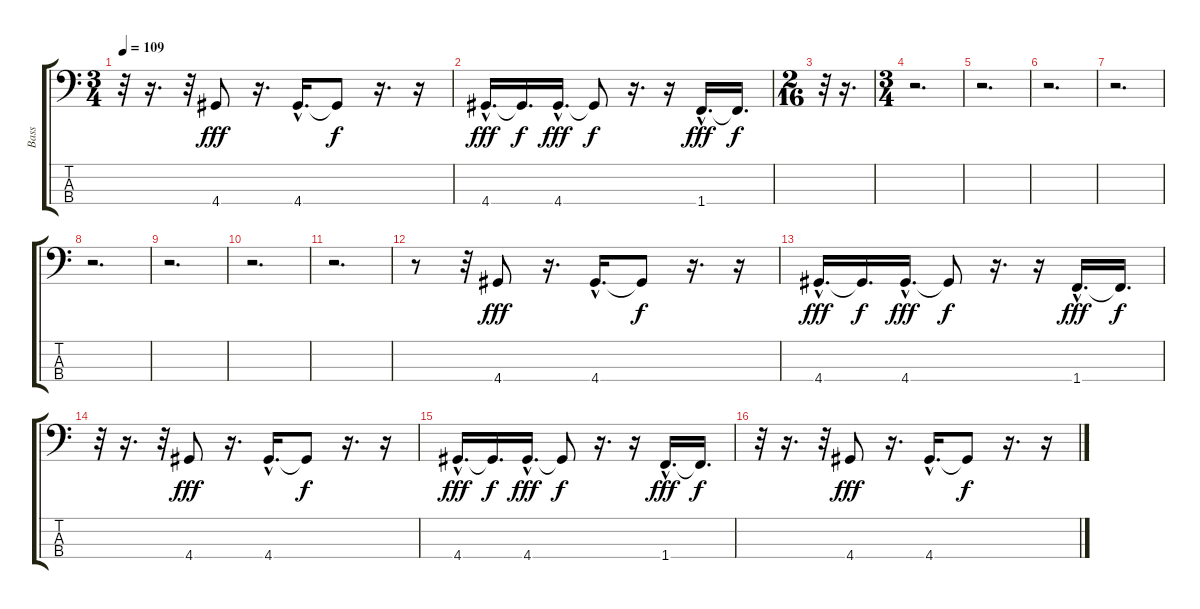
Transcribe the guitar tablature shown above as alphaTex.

\track ("Bass" "Bass") {instrument electricbasspick}
\staff {score tabs}
\tuning (G2 D2 A1 E1) {hide}
\ts (3 4)
\tempo 109
\clef f4
\ks c
r.32{dy f} r.16{d} r.32 4.4.8{dy fff} r.16{d} 4.4{hac}.16{d} 4.4{t}.8{dy f} r.16{d} r.16 |
4.4{hac}.16{d dy fff} 4.4{t}.16{d dy f} 4.4{hac}.16{d dy fff} 4.4{t}.8{dy f} r.16{d} r.16 1.4{hac}.16{d dy fff} 1.4{t}.16{d dy f} |
\ts (2 16)
r.32 r.16{d} |
\ts (3 4)
r.2{d} |
r.2{d} |
r.2{d} |
r.2{d} |
r.2{d} |
r.2{d} |
r.2{d} |
r.2{d} |
r.8 r.32 4.4.8{dy fff} r.16{d} 4.4{hac}.16{d} 4.4{t}.8{dy f} r.16{d} r.16 |
4.4{hac}.16{d dy fff} 4.4{t}.16{d dy f} 4.4{hac}.16{d dy fff} 4.4{t}.8{dy f} r.16{d} r.16 1.4{hac}.16{d dy fff} 1.4{t}.16{d dy f} |
r.32 r.16{d} r.32 4.4.8{dy fff} r.16{d} 4.4{hac}.16{d} 4.4{t}.8{dy f} r.16{d} r.16 |
4.4{hac}.16{d dy fff} 4.4{t}.16{d dy f} 4.4{hac}.16{d dy fff} 4.4{t}.8{dy f} r.16{d} r.16 1.4{hac}.16{d dy fff} 1.4{t}.16{d dy f} |
r.32 r.16{d} r.32 4.4.8{dy fff} r.16{d} 4.4{hac}.16{d} 4.4{t}.8{dy f} r.16{d} r.16
